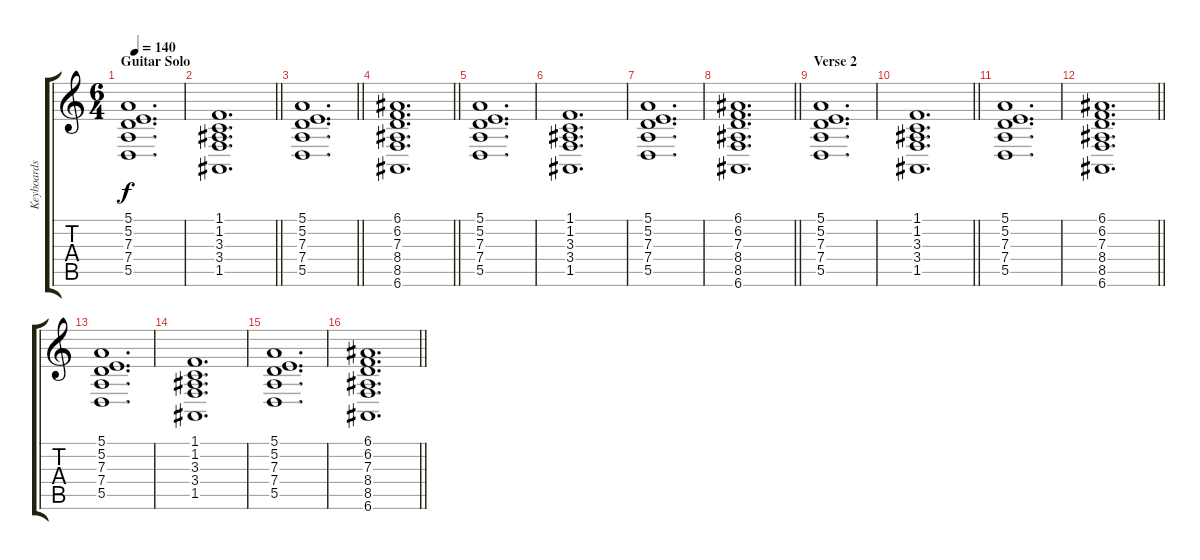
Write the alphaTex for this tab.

\track ("Keyboards 2" "Keyboards ") {instrument stringensemble1}
\staff {score tabs}
\tuning (E4 B3 G3 D3 A2 E2) {hide}
\ts (6 4)
\section ("" "Guitar Solo")
\tempo 140
\clef g2
\ks c
(5.1 5.2 7.3 7.4 5.5).1{d dy f} |
\barLineRight lightlight
(1.1 1.2 3.3 3.4 1.5).1{d} |
\barLineRight lightlight
(5.1 5.2 7.3 7.4 5.5).1{d} |
\barLineRight lightlight
(6.1 6.2 7.3 8.4 8.5 6.6).1{d} |
(5.1 5.2 7.3 7.4 5.5).1{d} |
(1.1 1.2 3.3 3.4 1.5).1{d} |
(5.1 5.2 7.3 7.4 5.5).1{d} |
\barLineRight lightlight
(6.1 6.2 7.3 8.4 8.5 6.6).1{d} |
\section ("" "Verse 2")
(5.1 5.2 7.3 7.4 5.5).1{d volume 2} |
\barLineRight lightlight
(1.1 1.2 3.3 3.4 1.5).1{d} |
(5.1 5.2 7.3 7.4 5.5).1{d} |
\barLineRight lightlight
(6.1 6.2 7.3 8.4 8.5 6.6).1{d} |
(5.1 5.2 7.3 7.4 5.5).1{d} |
(1.1 1.2 3.3 3.4 1.5).1{d} |
(5.1 5.2 7.3 7.4 5.5).1{d} |
\barLineRight lightlight
(6.1 6.2 7.3 8.4 8.5 6.6).1{d}
